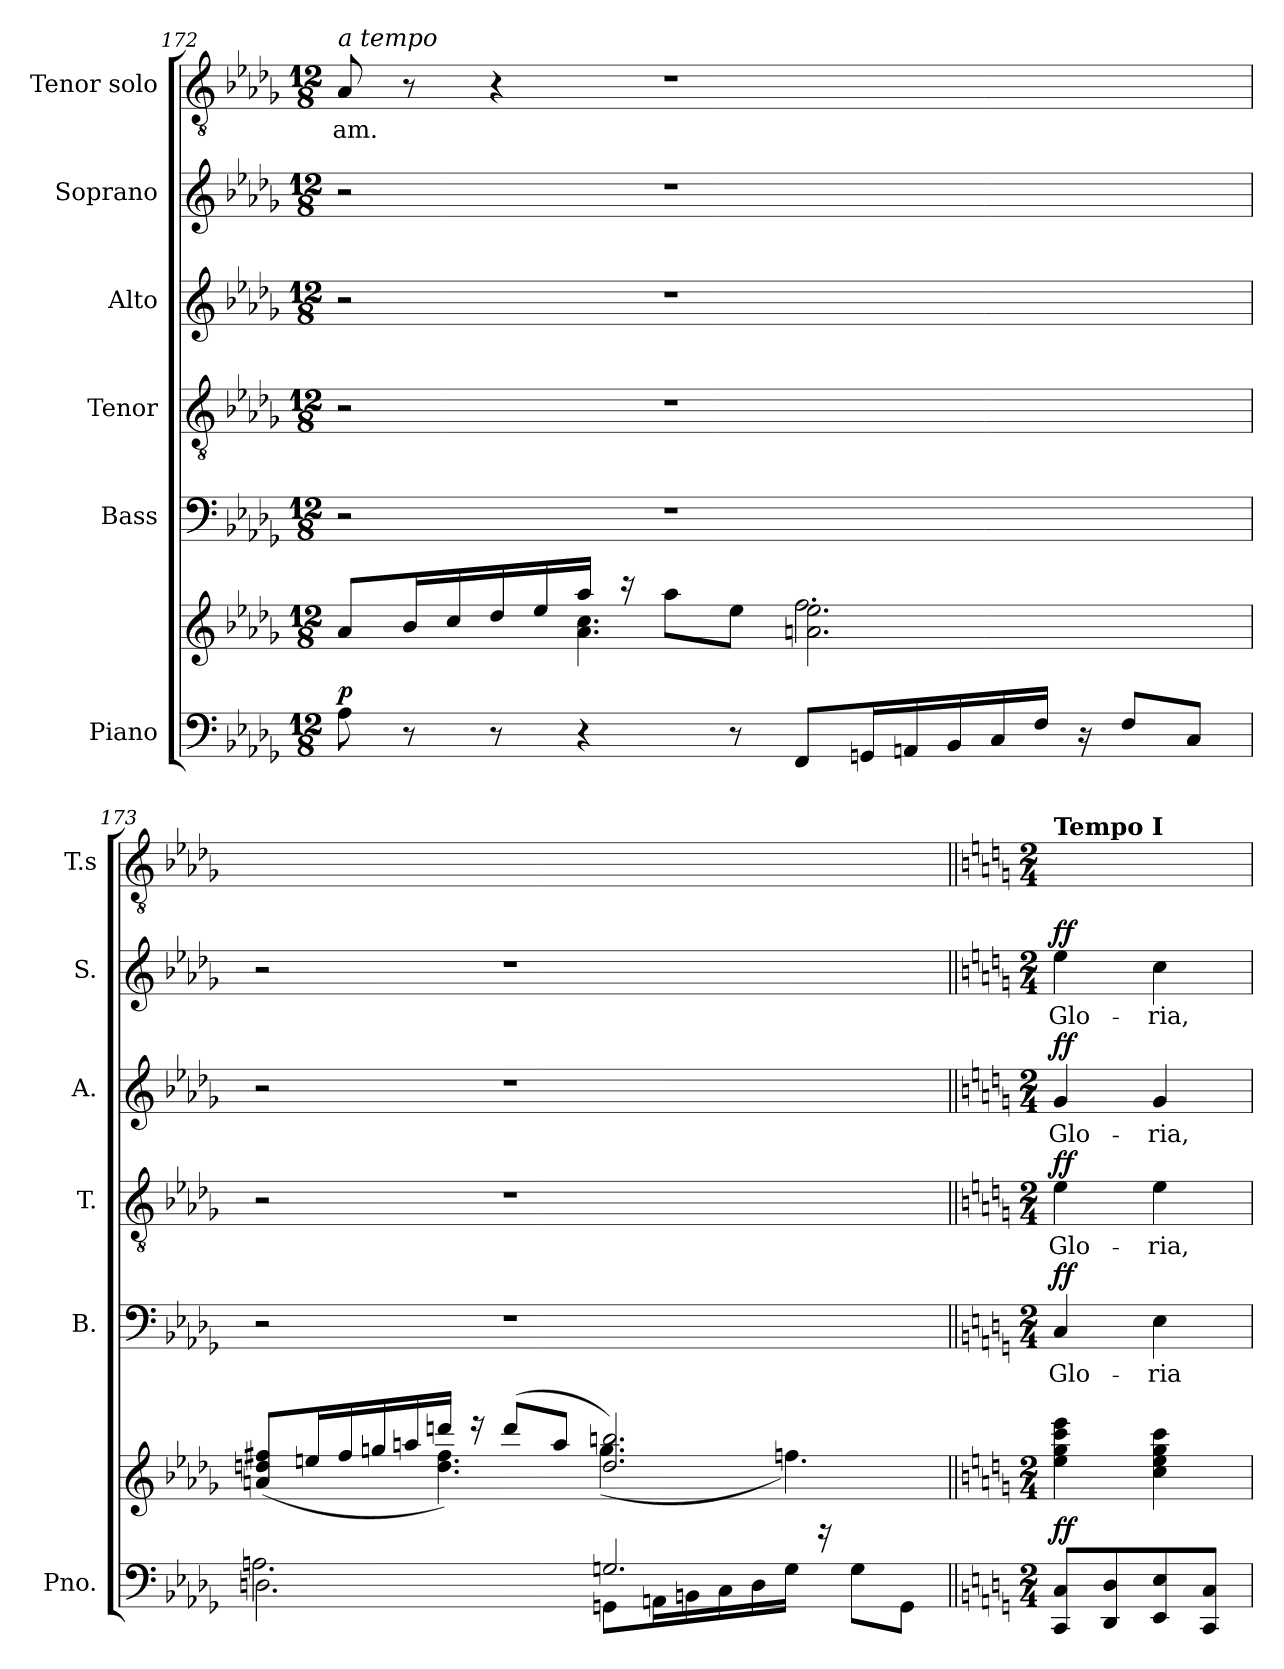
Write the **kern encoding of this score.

**kern	**kern	**dynam	**kern	**text	**dynam	**kern	**text	**dynam	**kern	**text	**dynam	**kern	**text	**dynam	**kern	**text
*part6	*part6	*part6	*part5	*part5	*part5	*part4	*part4	*part4	*part3	*part3	*part3	*part2	*part2	*part2	*part1	*part1
*staff7	*staff6	*staff6/7	*staff5	*staff5	*staff5	*staff4	*staff4	*staff4	*staff3	*staff3	*staff3	*staff2	*staff2	*staff2	*staff1	*staff1
*I"Piano	*	*	*I"Bass	*	*	*I"Tenor	*	*	*I"Alto	*	*	*I"Soprano	*	*	*I"Tenor solo	*
*I'Pno.	*	*	*I'B.	*	*	*I'T.	*	*	*I'A.	*	*	*I'S.	*	*	*I'T.s	*
!!LO:LB:g=z
*clefF4	*clefG2	*	*clefF4	*	*	*clefGv2	*	*	*clefG2	*	*	*clefG2	*	*	*clefGv2	*
*k[b-e-a-d-g-]	*k[b-e-a-d-g-]	*	*k[b-e-a-d-g-]	*	*	*k[b-e-a-d-g-]	*	*	*k[b-e-a-d-g-]	*	*	*k[b-e-a-d-g-]	*	*	*k[b-e-a-d-g-]	*
*M12/8	*M12/8	*	*M12/8	*	*	*M12/8	*	*	*M12/8	*	*	*M12/8	*	*	*M12/8	*
=172	=172	=172	=172	=172	=172	=172	=172	=172	=172	=172	=172	=172	=172	=172	=172	=172
*	*^	*	*	*	*	*	*	*	*	*	*	*	*	*	*	*
!	!	!	!	!	!	!	!	!	!	!	!	!	!	!	!	!LO:TX:a:i:t=a tempo	!
!	!	!	!LO:DY:a=2	!	!	!	!	!	!	!	!	!	!	!	!	!	!LO:LY:b
8A-\	8a-/L	4ryy	p	2r	.	.	2r	.	.	2r	.	.	2r	.	.	8A-/	-am.
8r	16b-/L	.	.	.	.	.	.	.	.	.	.	.	.	.	.	8r	.
.	16cc/	.	.	.	.	.	.	.	.	.	.	.	.	.	.	.	.
8r	16dd-/	8ryy	.	.	.	.	.	.	.	.	.	.	.	.	.	4r	.
.	16ee-/	.	.	.	.	.	.	.	.	.	.	.	.	.	.	.	.
4r	16aa-/JJ	4.a-\ 4.cc\	.	.	.	.	.	.	.	.	.	.	.	.	.	.	.
.	16r	.	.	.	.	.	.	.	.	.	.	.	.	.	.	.	.
.	8aa-\L	.	.	1r	.	.	1r	.	.	1r	.	.	1r	.	.	1r	.
8r	8ee-\J	.	.	.	.	.	.	.	.	.	.	.	.	.	.	.	.
8FF/L	2.ff\	2.an\ 2.ee-\	.	.	.	.	.	.	.	.	.	.	.	.	.	.	.
16GGn/L	.	.	.	.	.	.	.	.	.	.	.	.	.	.	.	.	.
16AAn/	.	.	.	.	.	.	.	.	.	.	.	.	.	.	.	.	.
16BB-/	.	.	.	.	.	.	.	.	.	.	.	.	.	.	.	.	.
16C/	.	.	.	.	.	.	.	.	.	.	.	.	.	.	.	.	.
16F/JJ	.	.	.	.	.	.	.	.	.	.	.	.	.	.	.	.	.
16r	.	.	.	.	.	.	.	.	.	.	.	.	.	.	.	.	.
8F/L	.	.	.	.	.	.	.	.	.	.	.	.	.	.	.	.	.
8C/J	.	.	.	.	.	.	.	.	.	.	.	.	.	.	.	.	.
=173	=173	=173	=173	=173	=173	=173	=173	=173	=173	=173	=173	=173	=173	=173	=173	=173	=173
*^	*	*	*	*	*	*	*	*	*	*	*	*	*	*	*	*	*
2.Dn\	2.An\	(>8an/ 8ddn/ 8ff#X/L	4.ryy	.	2r	.	.	2r	.	.	2r	.	.	2r	.	.	1.ryy	.
.	.	16een/L	.	.	.	.	.	.	.	.	.	.	.	.	.	.	.	.
.	.	16ff#/	.	.	.	.	.	.	.	.	.	.	.	.	.	.	.	.
.	.	16ggn/	.	.	.	.	.	.	.	.	.	.	.	.	.	.	.	.
.	.	16aan/	.	.	.	.	.	.	.	.	.	.	.	.	.	.	.	.
.	.	16dddn/JJ)	4.dd\ 4.ff#\	.	.	.	.	.	.	.	.	.	.	.	.	.	.	.
.	.	16r	.	.	.	.	.	.	.	.	.	.	.	.	.	.	.	.
.	.	(>8ddd/L	.	.	1r	.	.	1r	.	.	1r	.	.	1r	.	.	.	.
.	.	8aa/J	.	.	.	.	.	.	.	.	.	.	.	.	.	.	.	.
8GGn\L	2.Gn/	2.dd/ 2.bbn/)	(<4.gg\	.	.	.	.	.	.	.	.	.	.	.	.	.	.	.
16AAn\L	.	.	.	.	.	.	.	.	.	.	.	.	.	.	.	.	.	.
16BBn\	.	.	.	.	.	.	.	.	.	.	.	.	.	.	.	.	.	.
16C\	.	.	.	.	.	.	.	.	.	.	.	.	.	.	.	.	.	.
16D\	.	.	.	.	.	.	.	.	.	.	.	.	.	.	.	.	.	.
16G\JJ	.	.	4.ffn\)	.	.	.	.	.	.	.	.	.	.	.	.	.	.	.
16r	.	.	.	.	.	.	.	.	.	.	.	.	.	.	.	.	.	.
8G\L	.	.	.	.	.	.	.	.	.	.	.	.	.	.	.	.	.	.
8GG\J	.	.	.	.	.	.	.	.	.	.	.	.	.	.	.	.	.	.
*v	*v	*	*	*	*	*	*	*	*	*	*	*	*	*	*	*	*	*
*	*v	*v	*	*	*	*	*	*	*	*	*	*	*	*	*	*	*
!!LO:PB:g=z
=174||	=174||	=174||	=174||	=174||	=174||	=174||	=174||	=174||	=174||	=174||	=174||	=174||	=174||	=174||	=174||	=174||
!!LO:REH:place=s1:a:B:fs=14:t=10
*k[]	*k[]	*	*k[]	*	*	*k[]	*	*	*k[]	*	*	*k[]	*	*	*k[]	*
*M2/4	*M2/4	*	*M2/4	*	*	*M2/4	*	*	*M2/4	*	*	*M2/4	*	*	*M2/4	*
!	!	!	!	!	!	!	!	!	!	!	!	!	!	!	!LO:TX:a:B:t=Tempo I	!
!	!	!LO:DY:a=2	!	!LO:LY:b	!LO:DY:a	!	!LO:LY:b	!LO:DY:a	!	!LO:LY:b	!LO:DY:a	!	!LO:LY:b	!LO:DY:a	!	!
8CC/ 8C/L	4ee\ 4gg\ 4ccc\ 4eee\	ff	4C/	Glo-	ff	4e\	Glo-	ff	4g/	Glo-	ff	4ee\	Glo-	ff	2ryy	.
8DD/ 8D/	.	.	.	.	.	.	.	.	.	.	.	.	.	.	.	.
!	!	!	!	!LO:LY:b	!	!	!LO:LY:b	!	!	!LO:LY:b	!	!	!LO:LY:b	!	!	!
8EE/ 8E/	4cc\ 4ee\ 4gg\ 4ccc\	.	4E\	-ria	.	4e\	-ria,	.	4g/	-ria,	.	4cc\	-ria,	.	.	.
8CC/ 8C/J	.	.	.	.	.	.	.	.	.	.	.	.	.	.	.	.
=	=	=	=	=	=	=	=	=	=	=	=	=	=	=	=	=
*-	*-	*-	*-	*-	*-	*-	*-	*-	*-	*-	*-	*-	*-	*-	*-	*-
